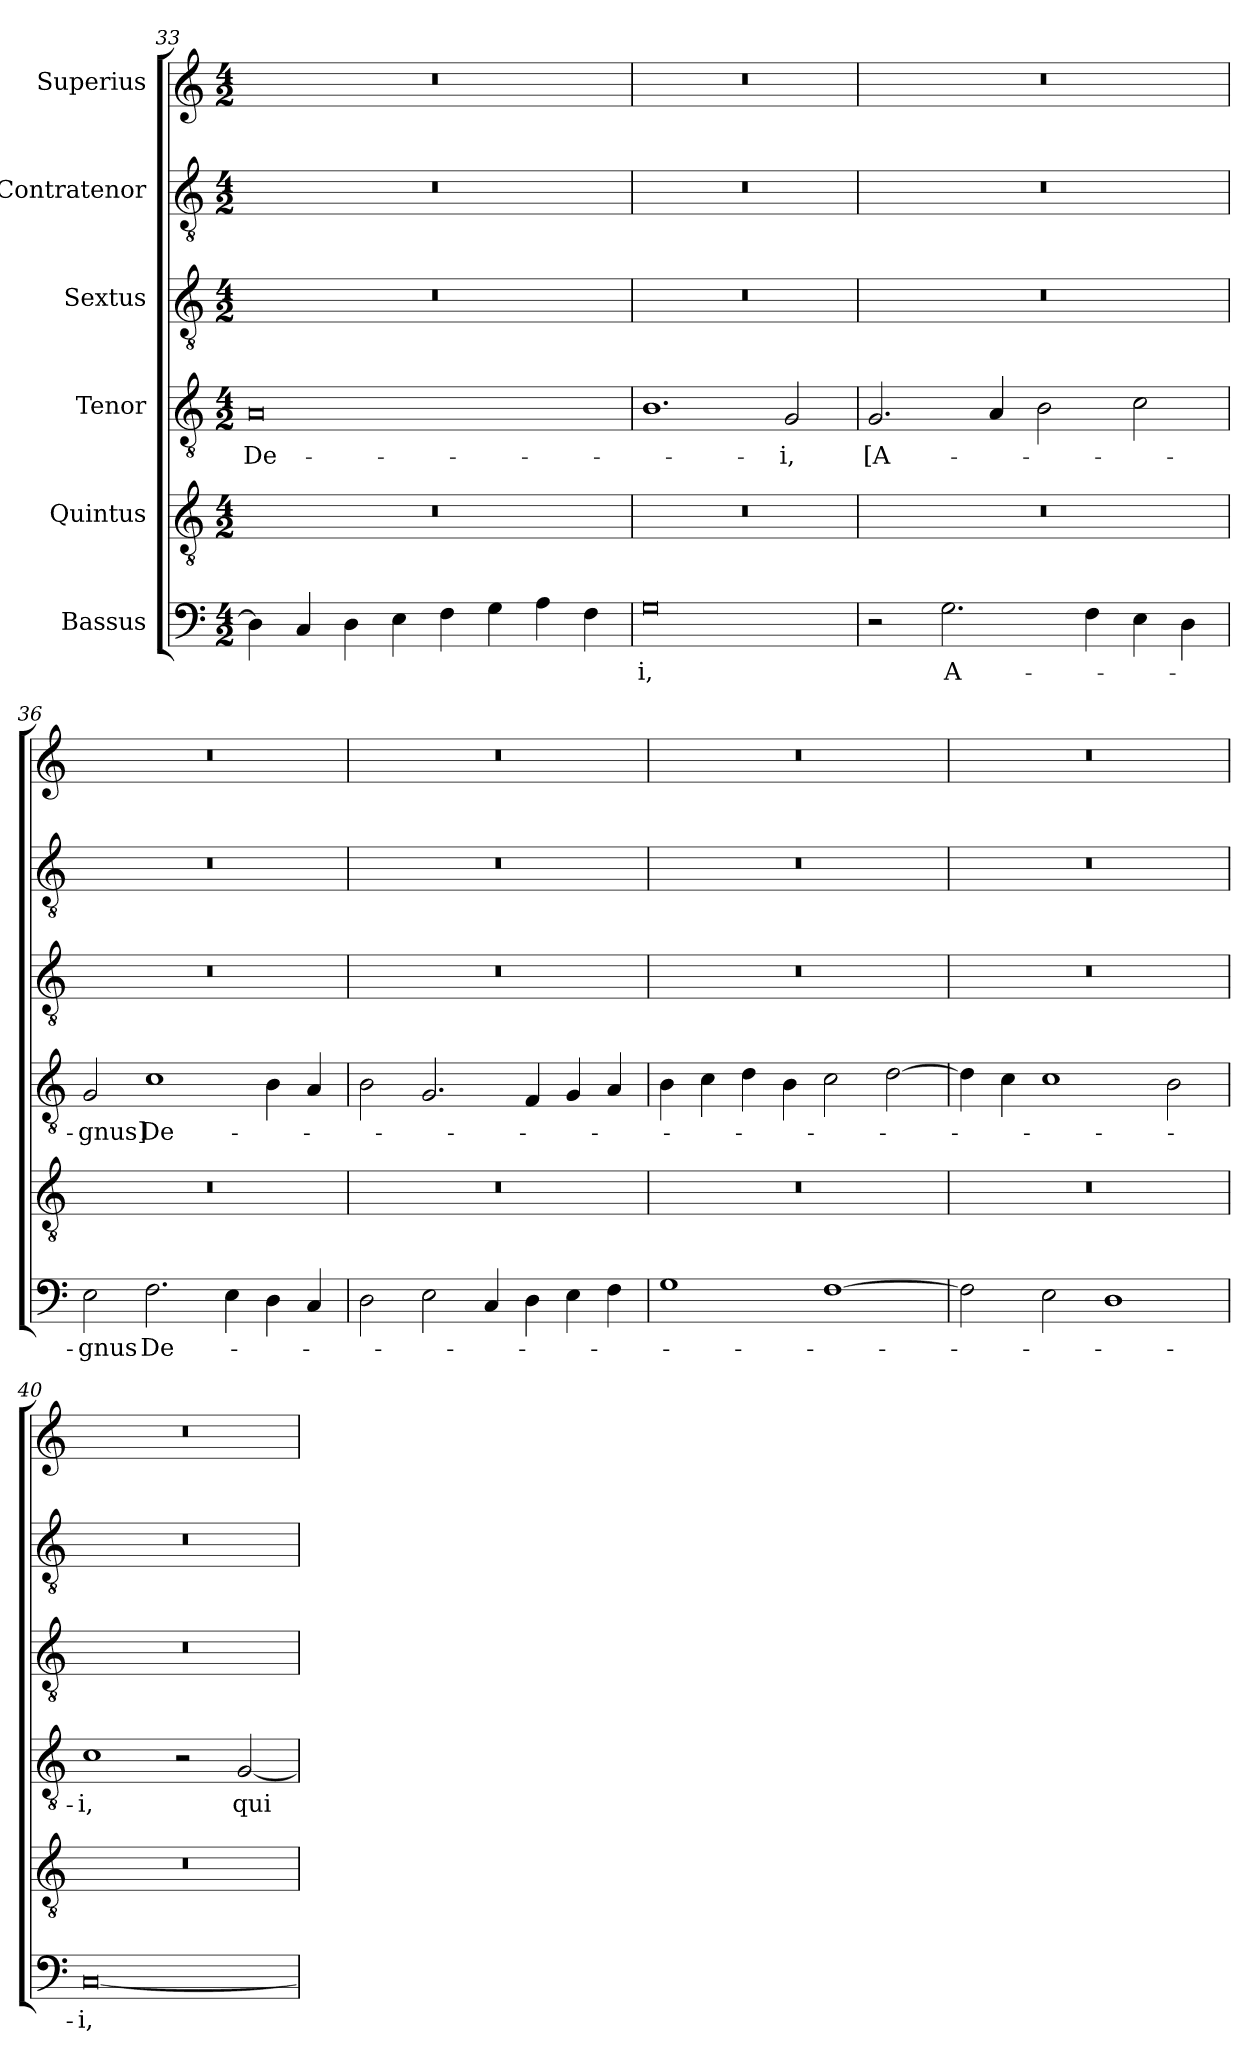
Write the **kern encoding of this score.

**kern	**text	**kern	**kern	**text	**kern	**kern	**kern
*part6	*part6	*part5	*part4	*part4	*part3	*part2	*part1
*staff6	*staff6	*staff5	*staff4	*staff4	*staff3	*staff2	*staff1
*I"Bassus	*	*I"Quintus	*I"Tenor	*	*I"Sextus	*I"Contratenor	*I"Superius
*clefF4	*	*clefGv2	*clefGv2	*	*clefGv2	*clefGv2	*clefG2
*k[]	*	*k[]	*k[]	*	*k[]	*k[]	*k[]
*M4/2	*	*M4/2	*M4/2	*	*M4/2	*M4/2	*M4/2
=33	=33	=33	=33	=33	=33	=33	=33
4D\]	.	0r	0A/	De-	0r	0r	0r
4C/	.	.	.	.	.	.	.
4D\	.	.	.	.	.	.	.
4E\	.	.	.	.	.	.	.
4F\	.	.	.	.	.	.	.
4G\	.	.	.	.	.	.	.
4A\	.	.	.	.	.	.	.
4F\	.	.	.	.	.	.	.
=34	=34	=34	=34	=34	=34	=34	=34
0G\	-i,	0r	1.B\	.	0r	0r	0r
.	.	.	2G/	-i,	.	.	.
=35	=35	=35	=35	=35	=35	=35	=35
2r	.	0r	2.G/	[A-	0r	0r	0r
2.G\	A-	.	.	.	.	.	.
.	.	.	4A/	.	.	.	.
.	.	.	2B\	.	.	.	.
4F\	.	.	.	.	.	.	.
4E\	.	.	2c\	.	.	.	.
4D\	.	.	.	.	.	.	.
=36	=36	=36	=36	=36	=36	=36	=36
2E\	-gnus	0r	2G/	-gnus]	0r	0r	0r
2.F\	De-	.	1c/	De-	.	.	.
4E\	.	.	.	.	.	.	.
4D\	.	.	4B\	.	.	.	.
4C/	.	.	4A/	.	.	.	.
=37	=37	=37	=37	=37	=37	=37	=37
2D\	.	0r	2B\	.	0r	0r	0r
2E\	.	.	2.G/	.	.	.	.
4C/	.	.	.	.	.	.	.
4D\	.	.	4F/	.	.	.	.
4E\	.	.	4G/	.	.	.	.
4F\	.	.	4A/	.	.	.	.
=38	=38	=38	=38	=38	=38	=38	=38
1G\	.	0r	4B\	.	0r	0r	0r
.	.	.	4c\	.	.	.	.
.	.	.	4d\	.	.	.	.
.	.	.	4B\	.	.	.	.
[1F\	.	.	2c\	.	.	.	.
.	.	.	[2d\	.	.	.	.
=39	=39	=39	=39	=39	=39	=39	=39
2F\]	.	0r	4d\]	.	0r	0r	0r
.	.	.	4c\	.	.	.	.
2E\	.	.	1c/	.	.	.	.
1D\	.	.	.	.	.	.	.
.	.	.	2B\	.	.	.	.
=40	=40	=40	=40	=40	=40	=40	=40
[0C/	-i,	0r	1c\	-i,	0r	0r	0r
.	.	.	2r	.	.	.	.
.	.	.	[2G/	qui	.	.	.
=	=	=	=	=	=	=	=
*-	*-	*-	*-	*-	*-	*-	*-
